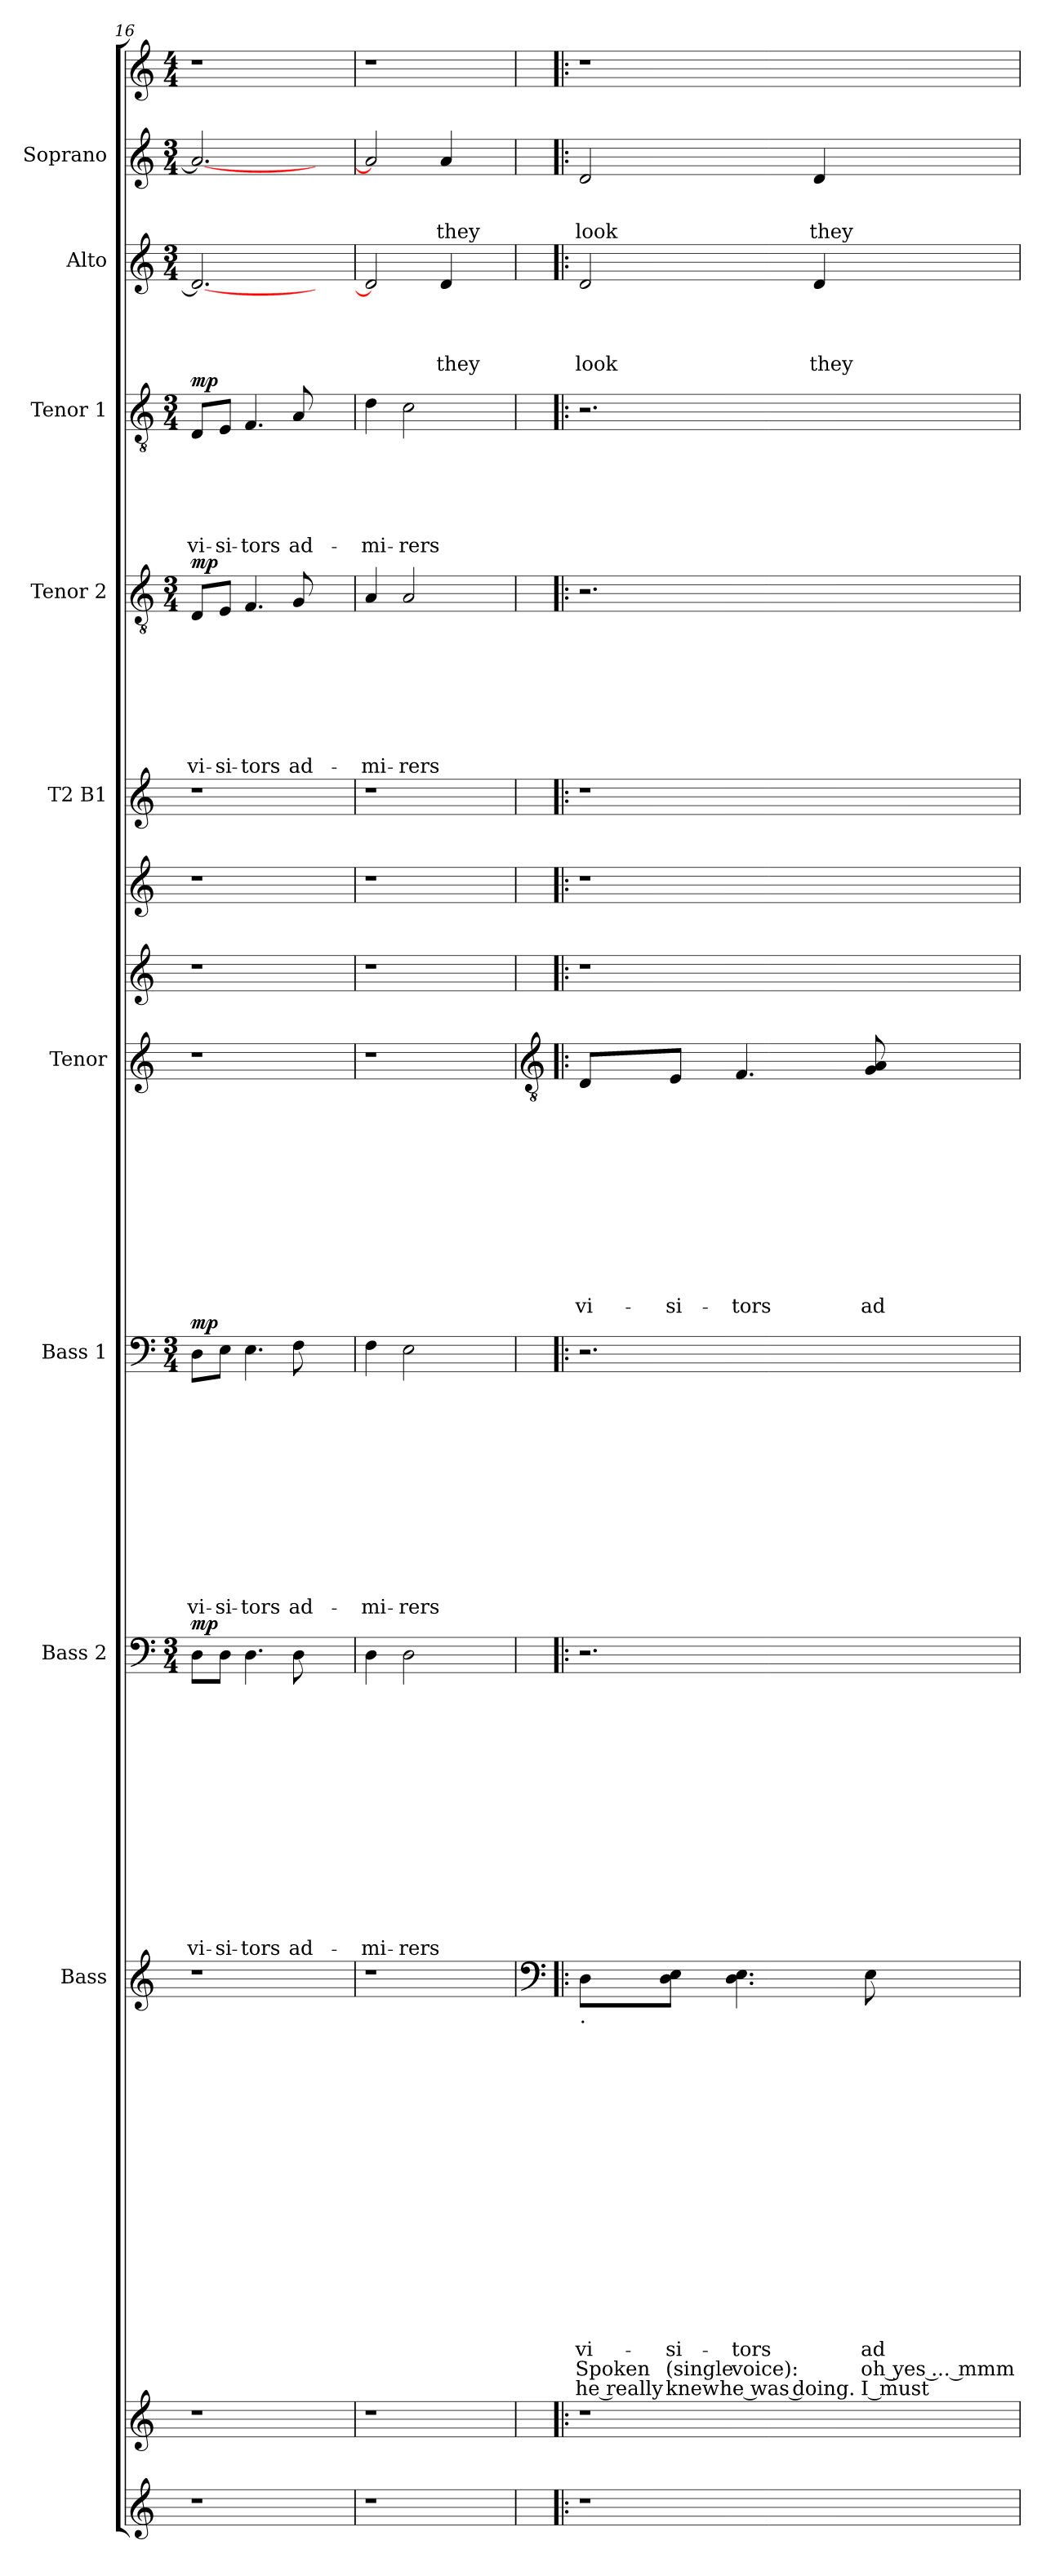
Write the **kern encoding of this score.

**kern	**kern	**kern	**text	**text	**text	**text	**text	**text	**text	**text	**text	**text	**text	**text	**text	**text	**text	**text	**text	**text	**text	**kern	**text	**text	**text	**text	**text	**text	**text	**text	**text	**text	**text	**text	**text	**text	**dynam	**kern	**text	**text	**text	**text	**text	**text	**text	**text	**text	**text	**text	**text	**dynam	**kern	**text	**text	**text	**text	**text	**text	**text	**text	**text	**text	**text	**kern	**kern	**kern	**kern	**text	**text	**text	**text	**text	**text	**text	**text	**dynam	**kern	**text	**text	**text	**text	**text	**text	**dynam	**kern	**text	**text	**text	**text	**kern	**text	**text	**text	**kern
*part14	*part13	*part12	*part12	*part12	*part12	*part12	*part12	*part12	*part12	*part12	*part12	*part12	*part12	*part12	*part12	*part12	*part12	*part12	*part12	*part12	*part12	*part11	*part11	*part11	*part11	*part11	*part11	*part11	*part11	*part11	*part11	*part11	*part11	*part11	*part11	*part11	*part11	*part10	*part10	*part10	*part10	*part10	*part10	*part10	*part10	*part10	*part10	*part10	*part10	*part10	*part10	*part9	*part9	*part9	*part9	*part9	*part9	*part9	*part9	*part9	*part9	*part9	*part9	*part8	*part7	*part6	*part5	*part5	*part5	*part5	*part5	*part5	*part5	*part5	*part5	*part5	*part4	*part4	*part4	*part4	*part4	*part4	*part4	*part4	*part3	*part3	*part3	*part3	*part3	*part2	*part2	*part2	*part2	*part1
*staff14	*staff13	*staff12	*staff12	*staff12	*staff12	*staff12	*staff12	*staff12	*staff12	*staff12	*staff12	*staff12	*staff12	*staff12	*staff12	*staff12	*staff12	*staff12	*staff12	*staff12	*staff12	*staff11	*staff11	*staff11	*staff11	*staff11	*staff11	*staff11	*staff11	*staff11	*staff11	*staff11	*staff11	*staff11	*staff11	*staff11	*staff11	*staff10	*staff10	*staff10	*staff10	*staff10	*staff10	*staff10	*staff10	*staff10	*staff10	*staff10	*staff10	*staff10	*staff10	*staff9	*staff9	*staff9	*staff9	*staff9	*staff9	*staff9	*staff9	*staff9	*staff9	*staff9	*staff9	*staff8	*staff7	*staff6	*staff5	*staff5	*staff5	*staff5	*staff5	*staff5	*staff5	*staff5	*staff5	*staff5	*staff4	*staff4	*staff4	*staff4	*staff4	*staff4	*staff4	*staff4	*staff3	*staff3	*staff3	*staff3	*staff3	*staff2	*staff2	*staff2	*staff2	*staff1
*	*	*I"Bass	*	*	*	*	*	*	*	*	*	*	*	*	*	*	*	*	*	*	*	*I"Bass 2	*	*	*	*	*	*	*	*	*	*	*	*	*	*	*	*I"Bass 1	*	*	*	*	*	*	*	*	*	*	*	*	*	*I"Tenor	*	*	*	*	*	*	*	*	*	*	*	*	*	*I"T2 B1	*I"Tenor 2	*	*	*	*	*	*	*	*	*	*I"Tenor 1	*	*	*	*	*	*	*	*I"Alto	*	*	*	*	*I"Soprano	*	*	*	*
*	*	*I'B	*	*	*	*	*	*	*	*	*	*	*	*	*	*	*	*	*	*	*	*I'B2	*	*	*	*	*	*	*	*	*	*	*	*	*	*	*	*I'B1	*	*	*	*	*	*	*	*	*	*	*	*	*	*I'T	*	*	*	*	*	*	*	*	*	*	*	*	*	*	*I'T2	*	*	*	*	*	*	*	*	*	*I'T1	*	*	*	*	*	*	*	*I'A	*	*	*	*	*I'S	*	*	*	*
*clefG2	*clefG2	*clefG2	*	*	*	*	*	*	*	*	*	*	*	*	*	*	*	*	*	*	*	*clefF4	*	*	*	*	*	*	*	*	*	*	*	*	*	*	*	*clefF4	*	*	*	*	*	*	*	*	*	*	*	*	*	*clefG2	*	*	*	*	*	*	*	*	*	*	*	*clefG2	*clefG2	*clefG2	*clefGv2	*	*	*	*	*	*	*	*	*	*clefGv2	*	*	*	*	*	*	*	*clefG2	*	*	*	*	*clefG2	*	*	*	*clefG2
*k[]	*k[]	*k[]	*	*	*	*	*	*	*	*	*	*	*	*	*	*	*	*	*	*	*	*k[]	*	*	*	*	*	*	*	*	*	*	*	*	*	*	*	*k[]	*	*	*	*	*	*	*	*	*	*	*	*	*	*k[]	*	*	*	*	*	*	*	*	*	*	*	*k[]	*k[]	*k[]	*k[]	*	*	*	*	*	*	*	*	*	*k[]	*	*	*	*	*	*	*	*k[]	*	*	*	*	*k[]	*	*	*	*k[]
*C:	*C:	*C:	*	*	*	*	*	*	*	*	*	*	*	*	*	*	*	*	*	*	*	*C:	*	*	*	*	*	*	*	*	*	*	*	*	*	*	*	*C:	*	*	*	*	*	*	*	*	*	*	*	*	*	*C:	*	*	*	*	*	*	*	*	*	*	*	*C:	*C:	*C:	*C:	*	*	*	*	*	*	*	*	*	*C:	*	*	*	*	*	*	*	*C:	*	*	*	*	*C:	*	*	*	*C:
*	*	*	*	*	*	*	*	*	*	*	*	*	*	*	*	*	*	*	*	*	*	*M3/4	*	*	*	*	*	*	*	*	*	*	*	*	*	*	*	*M3/4	*	*	*	*	*	*	*	*	*	*	*	*	*	*	*	*	*	*	*	*	*	*	*	*	*	*	*	*	*M3/4	*	*	*	*	*	*	*	*	*	*M3/4	*	*	*	*	*	*	*	*M3/4	*	*	*	*	*M3/4	*	*	*	*M4/4
=16	=16	=16	=16	=16	=16	=16	=16	=16	=16	=16	=16	=16	=16	=16	=16	=16	=16	=16	=16	=16	=16	=16	=16	=16	=16	=16	=16	=16	=16	=16	=16	=16	=16	=16	=16	=16	=16	=16	=16	=16	=16	=16	=16	=16	=16	=16	=16	=16	=16	=16	=16	=16	=16	=16	=16	=16	=16	=16	=16	=16	=16	=16	=16	=16	=16	=16	=16	=16	=16	=16	=16	=16	=16	=16	=16	=16	=16	=16	=16	=16	=16	=16	=16	=16	=16	=16	=16	=16	=16	=16	=16	=16	=16	=16
!	!	!	!	!	!	!	!	!	!	!	!	!	!	!	!	!	!	!	!	!	!	!	!	!	!	!	!	!	!	!	!	!	!	!	!	!LO:LY:b	!LO:DY:a	!	!	!	!	!	!	!	!	!	!	!	!	!LO:LY:b	!LO:DY:a	!	!	!	!	!	!	!	!	!	!	!	!	!	!	!	!	!	!	!	!	!	!	!	!LO:LY:b	!LO:DY:a	!	!	!	!	!	!	!LO:LY:b	!LO:DY:a	!	!	!	!	!	!	!	!	!	!
1r	1r	1r	.	.	.	.	.	.	.	.	.	.	.	.	.	.	.	.	.	.	.	8D\L	.	.	.	.	.	.	.	.	.	.	.	.	.	vi-	mp	8D\L	.	.	.	.	.	.	.	.	.	.	.	vi-	mp	1r	.	.	.	.	.	.	.	.	.	.	.	1r	1r	1r	8D/L	.	.	.	.	.	.	.	vi-	mp	8D/L	.	.	.	.	.	vi-	mp	2.d/_	.	.	.	.	2.a/_	.	.	.	1r
!	!	!	!	!	!	!	!	!	!	!	!	!	!	!	!	!	!	!	!	!	!	!	!	!	!	!	!	!	!	!	!	!	!	!	!	!LO:LY:b	!	!	!	!	!	!	!	!	!	!	!	!	!	!LO:LY:b	!	!	!	!	!	!	!	!	!	!	!	!	!	!	!	!	!	!	!	!	!	!	!	!	!LO:LY:b	!	!	!	!	!	!	!	!LO:LY:b	!	!	!	!	!	!	!	!	!	!	!
.	.	.	.	.	.	.	.	.	.	.	.	.	.	.	.	.	.	.	.	.	.	8D\J	.	.	.	.	.	.	.	.	.	.	.	.	.	-si-	.	8E\J	.	.	.	.	.	.	.	.	.	.	.	-si-	.	.	.	.	.	.	.	.	.	.	.	.	.	.	.	.	8E/J	.	.	.	.	.	.	.	-si-	.	8E/J	.	.	.	.	.	-si-	.	.	.	.	.	.	.	.	.	.	.
!	!	!	!	!	!	!	!	!	!	!	!	!	!	!	!	!	!	!	!	!	!	!	!	!	!	!	!	!	!	!	!	!	!	!	!	!LO:LY:b	!	!	!	!	!	!	!	!	!	!	!	!	!	!LO:LY:b	!	!	!	!	!	!	!	!	!	!	!	!	!	!	!	!	!	!	!	!	!	!	!	!	!LO:LY:b	!	!	!	!	!	!	!	!LO:LY:b	!	!	!	!	!	!	!	!	!	!	!
.	.	.	.	.	.	.	.	.	.	.	.	.	.	.	.	.	.	.	.	.	.	4.D\	.	.	.	.	.	.	.	.	.	.	.	.	.	-tors	.	4.E\	.	.	.	.	.	.	.	.	.	.	.	-tors	.	.	.	.	.	.	.	.	.	.	.	.	.	.	.	.	4.F/	.	.	.	.	.	.	.	-tors	.	4.F/	.	.	.	.	.	-tors	.	.	.	.	.	.	.	.	.	.	.
!	!	!	!	!	!	!	!	!	!	!	!	!	!	!	!	!	!	!	!	!	!	!	!	!	!	!	!	!	!	!	!	!	!	!	!	!LO:LY:b	!	!	!	!	!	!	!	!	!	!	!	!	!	!LO:LY:b	!	!	!	!	!	!	!	!	!	!	!	!	!	!	!	!	!	!	!	!	!	!	!	!	!LO:LY:b	!	!	!	!	!	!	!	!LO:LY:b	!	!	!	!	!	!	!	!	!	!	!
.	.	.	.	.	.	.	.	.	.	.	.	.	.	.	.	.	.	.	.	.	.	8D\	.	.	.	.	.	.	.	.	.	.	.	.	.	ad-	.	8F\	.	.	.	.	.	.	.	.	.	.	.	ad-	.	.	.	.	.	.	.	.	.	.	.	.	.	.	.	.	8G/	.	.	.	.	.	.	.	ad-	.	8A/	.	.	.	.	.	ad-	.	.	.	.	.	.	.	.	.	.	.
.	.	.	.	.	.	.	.	.	.	.	.	.	.	.	.	.	.	.	.	.	.	4ryy	.	.	.	.	.	.	.	.	.	.	.	.	.	.	.	4ryy	.	.	.	.	.	.	.	.	.	.	.	.	.	.	.	.	.	.	.	.	.	.	.	.	.	.	.	.	4ryy	.	.	.	.	.	.	.	.	.	4ryy	.	.	.	.	.	.	.	4ryy	.	.	.	.	4ryy	.	.	.	.
=17	=17	=17	=17	=17	=17	=17	=17	=17	=17	=17	=17	=17	=17	=17	=17	=17	=17	=17	=17	=17	=17	=17	=17	=17	=17	=17	=17	=17	=17	=17	=17	=17	=17	=17	=17	=17	=17	=17	=17	=17	=17	=17	=17	=17	=17	=17	=17	=17	=17	=17	=17	=17	=17	=17	=17	=17	=17	=17	=17	=17	=17	=17	=17	=17	=17	=17	=17	=17	=17	=17	=17	=17	=17	=17	=17	=17	=17	=17	=17	=17	=17	=17	=17	=17	=17	=17	=17	=17	=17	=17	=17	=17	=17	=17
!	!	!	!	!	!	!	!	!	!	!	!	!	!	!	!	!	!	!	!	!	!	!	!	!	!	!	!	!	!	!	!	!	!	!	!	!LO:LY:b	!	!	!	!	!	!	!	!	!	!	!	!	!	!LO:LY:b	!	!	!	!	!	!	!	!	!	!	!	!	!	!	!	!	!	!	!	!	!	!	!	!	!LO:LY:b	!	!	!	!	!	!	!	!LO:LY:b	!	!	!	!	!	!	!	!	!	!	!
1r	1r	1r	.	.	.	.	.	.	.	.	.	.	.	.	.	.	.	.	.	.	.	4D\	.	.	.	.	.	.	.	.	.	.	.	.	.	-mi-	.	4F\	.	.	.	.	.	.	.	.	.	.	.	-mi-	.	1r	.	.	.	.	.	.	.	.	.	.	.	1r	1r	1r	4A/	.	.	.	.	.	.	.	-mi-	.	4d\	.	.	.	.	.	-mi-	.	2d/]	.	.	.	.	2a/]	.	.	.	1r
!	!	!	!	!	!	!	!	!	!	!	!	!	!	!	!	!	!	!	!	!	!	!	!	!	!	!	!	!	!	!	!	!	!	!	!	!LO:LY:b	!	!	!	!	!	!	!	!	!	!	!	!	!	!LO:LY:b	!	!	!	!	!	!	!	!	!	!	!	!	!	!	!	!	!	!	!	!	!	!	!	!	!LO:LY:b	!	!	!	!	!	!	!	!LO:LY:b	!	!	!	!	!	!	!	!	!	!	!
.	.	.	.	.	.	.	.	.	.	.	.	.	.	.	.	.	.	.	.	.	.	2D\	.	.	.	.	.	.	.	.	.	.	.	.	.	-rers	.	2E\	.	.	.	.	.	.	.	.	.	.	.	-rers	.	.	.	.	.	.	.	.	.	.	.	.	.	.	.	.	2A/	.	.	.	.	.	.	.	-rers	.	2c\	.	.	.	.	.	-rers	.	.	.	.	.	.	.	.	.	.	.
!	!	!	!	!	!	!	!	!	!	!	!	!	!	!	!	!	!	!	!	!	!	!	!	!	!	!	!	!	!	!	!	!	!	!	!	!	!	!	!	!	!	!	!	!	!	!	!	!	!	!	!	!	!	!	!	!	!	!	!	!	!	!	!	!	!	!	!	!	!	!	!	!	!	!	!	!	!	!	!	!	!	!	!	!	!	!	!	!	!LO:LY:b	!	!	!	!LO:LY:b	!
.	.	.	.	.	.	.	.	.	.	.	.	.	.	.	.	.	.	.	.	.	.	.	.	.	.	.	.	.	.	.	.	.	.	.	.	.	.	.	.	.	.	.	.	.	.	.	.	.	.	.	.	.	.	.	.	.	.	.	.	.	.	.	.	.	.	.	.	.	.	.	.	.	.	.	.	.	.	.	.	.	.	.	.	.	4d/	.	.	.	they	4a/	.	.	they	.
.	.	.	.	.	.	.	.	.	.	.	.	.	.	.	.	.	.	.	.	.	.	4ryy	.	.	.	.	.	.	.	.	.	.	.	.	.	.	.	4ryy	.	.	.	.	.	.	.	.	.	.	.	.	.	.	.	.	.	.	.	.	.	.	.	.	.	.	.	.	4ryy	.	.	.	.	.	.	.	.	.	4ryy	.	.	.	.	.	.	.	4ryy	.	.	.	.	4ryy	.	.	.	.
!!LO:PB:g=z
=18!|:	=18!|:	=18!|:	=18!|:	=18!|:	=18!|:	=18!|:	=18!|:	=18!|:	=18!|:	=18!|:	=18!|:	=18!|:	=18!|:	=18!|:	=18!|:	=18!|:	=18!|:	=18!|:	=18!|:	=18!|:	=18!|:	=18!|:	=18!|:	=18!|:	=18!|:	=18!|:	=18!|:	=18!|:	=18!|:	=18!|:	=18!|:	=18!|:	=18!|:	=18!|:	=18!|:	=18!|:	=18!|:	=18!|:	=18!|:	=18!|:	=18!|:	=18!|:	=18!|:	=18!|:	=18!|:	=18!|:	=18!|:	=18!|:	=18!|:	=18!|:	=18!|:	=18!|:	=18!|:	=18!|:	=18!|:	=18!|:	=18!|:	=18!|:	=18!|:	=18!|:	=18!|:	=18!|:	=18!|:	=18!|:	=18!|:	=18!|:	=18!|:	=18!|:	=18!|:	=18!|:	=18!|:	=18!|:	=18!|:	=18!|:	=18!|:	=18!|:	=18!|:	=18!|:	=18!|:	=18!|:	=18!|:	=18!|:	=18!|:	=18!|:	=18!|:	=18!|:	=18!|:	=18!|:	=18!|:	=18!|:	=18!|:	=18!|:	=18!|:	=18!|:
*	*	*clefF4	*	*	*	*	*	*	*	*	*	*	*	*	*	*	*	*	*	*	*	*	*	*	*	*	*	*	*	*	*	*	*	*	*	*	*	*	*	*	*	*	*	*	*	*	*	*	*	*	*	*clefGv2	*	*	*	*	*	*	*	*	*	*	*	*	*	*	*	*	*	*	*	*	*	*	*	*	*	*	*	*	*	*	*	*	*	*	*	*	*	*	*	*	*	*
!	!	!LO:TX:b:t=.	!	!	!	!	!	!	!	!	!	!	!	!	!	!	!	!	!	!	!	!	!	!	!	!	!	!	!	!	!	!	!	!	!	!	!	!	!	!	!	!	!	!	!	!	!	!	!	!	!	!	!	!	!	!	!	!	!	!	!	!	!	!	!	!	!	!	!	!	!	!	!	!	!	!	!	!	!	!	!	!	!	!	!	!	!	!	!	!	!	!	!	!
!	!	!	!	!	!	!	!	!	!	!	!	!	!	!	!	!	!	!	!LO:LY:b	!LO:LY:b	!LO:LY:b	!	!	!	!	!	!	!	!	!	!	!	!	!	!	!	!	!	!	!	!	!	!	!	!	!	!	!	!	!	!	!	!	!	!	!	!	!	!	!	!	!	!LO:LY:b	!	!	!	!	!	!	!	!	!	!	!	!	!	!	!	!	!	!	!	!	!	!	!	!	!	!LO:LY:b	!	!	!	!LO:LY:b	!
1r	1r	8D\L	.	.	.	.	.	.	.	.	.	.	.	.	.	.	.	.	vi-	Spoken	he really	2.r	.	.	.	.	.	.	.	.	.	.	.	.	.	.	.	2.r	.	.	.	.	.	.	.	.	.	.	.	.	.	8D/L	.	.	.	.	.	.	.	.	.	.	vi-	1r	1r	1r	2.r	.	.	.	.	.	.	.	.	.	2.r	.	.	.	.	.	.	.	2d/	.	.	.	look	2d/	.	.	look	1r
!	!	!	!	!	!	!	!	!	!	!	!	!	!	!	!	!	!	!	!LO:LY:b	!LO:LY:b	!LO:LY:b	!	!	!	!	!	!	!	!	!	!	!	!	!	!	!	!	!	!	!	!	!	!	!	!	!	!	!	!	!	!	!	!	!	!	!	!	!	!	!	!	!	!LO:LY:b	!	!	!	!	!	!	!	!	!	!	!	!	!	!	!	!	!	!	!	!	!	!	!	!	!	!	!	!	!	!	!
.	.	8D\ 8E\J	.	.	.	.	.	.	.	.	.	.	.	.	.	.	.	.	-si-	(single	knew	.	.	.	.	.	.	.	.	.	.	.	.	.	.	.	.	.	.	.	.	.	.	.	.	.	.	.	.	.	.	8E/J	.	.	.	.	.	.	.	.	.	.	-si-	.	.	.	.	.	.	.	.	.	.	.	.	.	.	.	.	.	.	.	.	.	.	.	.	.	.	.	.	.	.	.
!	!	!	!	!	!	!	!	!	!	!	!	!	!	!	!	!	!	!	!LO:LY:b	!LO:LY:b	!LO:LY:b	!	!	!	!	!	!	!	!	!	!	!	!	!	!	!	!	!	!	!	!	!	!	!	!	!	!	!	!	!	!	!	!	!	!	!	!	!	!	!	!	!	!LO:LY:b	!	!	!	!	!	!	!	!	!	!	!	!	!	!	!	!	!	!	!	!	!	!	!	!	!	!	!	!	!	!	!
.	.	4.D\ 4.E\	.	.	.	.	.	.	.	.	.	.	.	.	.	.	.	.	-tors	voice):	he was doing.	.	.	.	.	.	.	.	.	.	.	.	.	.	.	.	.	.	.	.	.	.	.	.	.	.	.	.	.	.	.	4.F/	.	.	.	.	.	.	.	.	.	.	-tors	.	.	.	.	.	.	.	.	.	.	.	.	.	.	.	.	.	.	.	.	.	.	.	.	.	.	.	.	.	.	.
!	!	!	!	!	!	!	!	!	!	!	!	!	!	!	!	!	!	!	!	!	!	!	!	!	!	!	!	!	!	!	!	!	!	!	!	!	!	!	!	!	!	!	!	!	!	!	!	!	!	!	!	!	!	!	!	!	!	!	!	!	!	!	!	!	!	!	!	!	!	!	!	!	!	!	!	!	!	!	!	!	!	!	!	!	!	!	!	!	!LO:LY:b	!	!	!	!LO:LY:b	!
.	.	.	.	.	.	.	.	.	.	.	.	.	.	.	.	.	.	.	.	.	.	.	.	.	.	.	.	.	.	.	.	.	.	.	.	.	.	.	.	.	.	.	.	.	.	.	.	.	.	.	.	.	.	.	.	.	.	.	.	.	.	.	.	.	.	.	.	.	.	.	.	.	.	.	.	.	.	.	.	.	.	.	.	.	4d/	.	.	.	they	4d/	.	.	they	.
!	!	!LO:N:head=solid	!	!	!	!	!	!	!	!	!	!	!	!	!	!	!	!	!LO:LY:b	!LO:LY:b	!LO:LY:b	!	!	!	!	!	!	!	!	!	!	!	!	!	!	!	!	!	!	!	!	!	!	!	!	!	!	!	!	!	!	!	!	!	!	!	!	!	!	!	!	!	!LO:LY:b	!	!	!	!	!	!	!	!	!	!	!	!	!	!	!	!	!	!	!	!	!	!	!	!	!	!	!	!	!	!	!
.	.	8E\	.	.	.	.	.	.	.	.	.	.	.	.	.	.	.	.	ad-	oh yes ... mmm	I must	.	.	.	.	.	.	.	.	.	.	.	.	.	.	.	.	.	.	.	.	.	.	.	.	.	.	.	.	.	.	8G/ 8A/	.	.	.	.	.	.	.	.	.	.	ad-	.	.	.	.	.	.	.	.	.	.	.	.	.	.	.	.	.	.	.	.	.	.	.	.	.	.	.	.	.	.	.
.	.	4ryy	.	.	.	.	.	.	.	.	.	.	.	.	.	.	.	.	.	.	.	4ryy	.	.	.	.	.	.	.	.	.	.	.	.	.	.	.	4ryy	.	.	.	.	.	.	.	.	.	.	.	.	.	4ryy	.	.	.	.	.	.	.	.	.	.	.	.	.	.	4ryy	.	.	.	.	.	.	.	.	.	4ryy	.	.	.	.	.	.	.	4ryy	.	.	.	.	4ryy	.	.	.	.
=	=	=	=	=	=	=	=	=	=	=	=	=	=	=	=	=	=	=	=	=	=	=	=	=	=	=	=	=	=	=	=	=	=	=	=	=	=	=	=	=	=	=	=	=	=	=	=	=	=	=	=	=	=	=	=	=	=	=	=	=	=	=	=	=	=	=	=	=	=	=	=	=	=	=	=	=	=	=	=	=	=	=	=	=	=	=	=	=	=	=	=	=	=	=
*-	*-	*-	*-	*-	*-	*-	*-	*-	*-	*-	*-	*-	*-	*-	*-	*-	*-	*-	*-	*-	*-	*-	*-	*-	*-	*-	*-	*-	*-	*-	*-	*-	*-	*-	*-	*-	*-	*-	*-	*-	*-	*-	*-	*-	*-	*-	*-	*-	*-	*-	*-	*-	*-	*-	*-	*-	*-	*-	*-	*-	*-	*-	*-	*-	*-	*-	*-	*-	*-	*-	*-	*-	*-	*-	*-	*-	*-	*-	*-	*-	*-	*-	*-	*-	*-	*-	*-	*-	*-	*-	*-	*-	*-	*-
